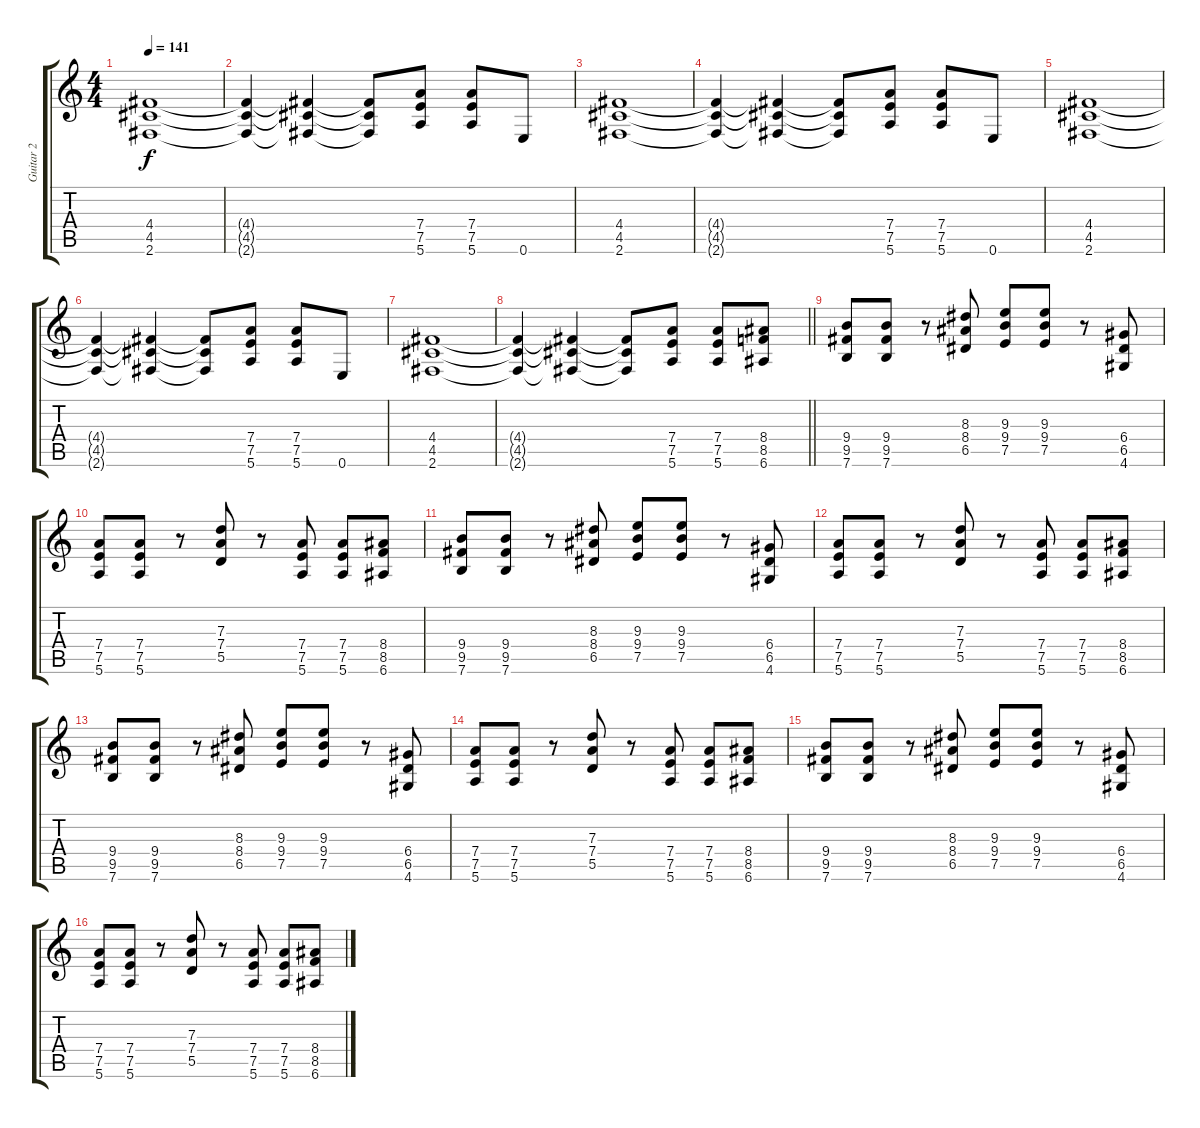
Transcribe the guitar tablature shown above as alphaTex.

\track ("Guitar 2" "Guitar 2") {instrument overdrivenguitar}
\staff {score tabs}
\tuning (E4 B3 G3 D3 A2 E2) {hide}
\ts (4 4)
\tempo 141
\clef g2
\ks c
(4.4 4.5 2.6).1{dy f instrument electricguitarclean} |
(4.4{t} 4.5{t} 2.6{t}).4 (4.4{t} 4.5{t} 2.6{t}).4 (4.4{t} 4.5{t} 2.6{t}).8 (7.4 7.5 5.6).8 (7.4 7.5 5.6).8 0.6.8 |
(4.4 4.5 2.6).1 |
(4.4{t} 4.5{t} 2.6{t}).4 (4.4{t} 4.5{t} 2.6{t}).4 (4.4{t} 4.5{t} 2.6{t}).8 (7.4 7.5 5.6).8 (7.4 7.5 5.6).8 0.6.8 |
(4.4 4.5 2.6).1 |
(4.4{t} 4.5{t} 2.6{t}).4 (4.4{t} 4.5{t} 2.6{t}).4 (4.4{t} 4.5{t} 2.6{t}).8 (7.4 7.5 5.6).8 (7.4 7.5 5.6).8 0.6.8 |
(4.4 4.5 2.6).1 |
\barLineRight lightlight
(4.4{t} 4.5{t} 2.6{t}).4 (4.4{t} 4.5{t} 2.6{t}).4 (4.4{t} 4.5{t} 2.6{t}).8 (7.4 7.5 5.6).8 (7.4 7.5 5.6).8 (8.4 8.5 6.6).8 |
(9.4 9.5 7.6).8 (9.4 9.5 7.6).8 r.8 (8.3 8.4 6.5).8 (9.3 9.4 7.5).8 (9.3 9.4 7.5).8 r.8 (6.4 6.5 4.6).8 |
(7.4 7.5 5.6).8 (7.4 7.5 5.6).8 r.8 (7.3 7.4 5.5).8 r.8 (7.4 7.5 5.6).8 (7.4 7.5 5.6).8 (8.4 8.5 6.6).8 |
(9.4 9.5 7.6).8 (9.4 9.5 7.6).8 r.8 (8.3 8.4 6.5).8 (9.3 9.4 7.5).8 (9.3 9.4 7.5).8 r.8 (6.4 6.5 4.6).8 |
(7.4 7.5 5.6).8 (7.4 7.5 5.6).8 r.8 (7.3 7.4 5.5).8 r.8 (7.4 7.5 5.6).8 (7.4 7.5 5.6).8 (8.4 8.5 6.6).8 |
(9.4 9.5 7.6).8 (9.4 9.5 7.6).8 r.8 (8.3 8.4 6.5).8 (9.3 9.4 7.5).8 (9.3 9.4 7.5).8 r.8 (6.4 6.5 4.6).8 |
(7.4 7.5 5.6).8 (7.4 7.5 5.6).8 r.8 (7.3 7.4 5.5).8 r.8 (7.4 7.5 5.6).8 (7.4 7.5 5.6).8 (8.4 8.5 6.6).8 |
(9.4 9.5 7.6).8 (9.4 9.5 7.6).8 r.8 (8.3 8.4 6.5).8 (9.3 9.4 7.5).8 (9.3 9.4 7.5).8 r.8 (6.4 6.5 4.6).8 |
(7.4 7.5 5.6).8 (7.4 7.5 5.6).8 r.8 (7.3 7.4 5.5).8 r.8 (7.4 7.5 5.6).8 (7.4 7.5 5.6).8 (8.4 8.5 6.6).8
